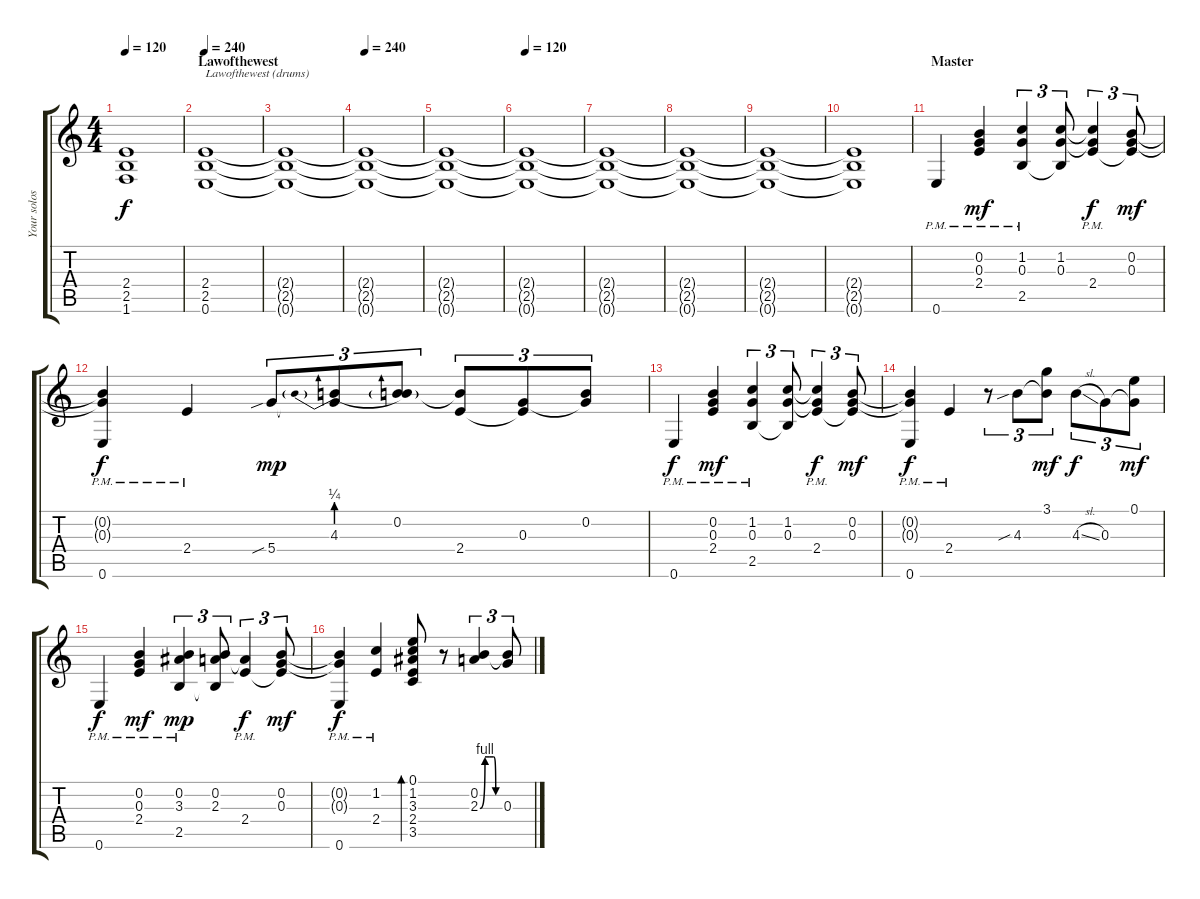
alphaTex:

\track ("Your solos here!" "Your solos") {instrument distortionguitar}
\staff {score tabs}
\tuning (E4 B3 G3 D3 A2 E2) {hide}
\ts (4 4)
\tempo 120
\clef g2
\ks c
(2.4{t} 2.5{t} 1.6{t}).1{dy f} |
\section ("" "Lawofthewest")
\tempo 240
(2.4 2.5 0.6).1{txt "Lawofthewest (drums)" volume 13} |
(2.4{t} 2.5{t} 0.6{t}).1 |
\tempo 240
(2.4{t} 2.5{t} 0.6{t}).1 |
(2.4{t} 2.5{t} 0.6{t}).1 |
\tempo 120
(2.4{t} 2.5{t} 0.6{t}).1 |
(2.4{t} 2.5{t} 0.6{t}).1 |
(2.4{t} 2.5{t} 0.6{t}).1 |
(2.4{t} 2.5{t} 0.6{t}).1 |
(2.4{t} 2.5{t} 0.6{t}).1 |
\section ("" "Master")
0.6{pm}.4{volume 13 instrument electricguitarjazz} (0.2 0.3 2.4{pm}).4{dy mf} (1.2 0.3 2.5{pm}).4{tu (3 2)} (1.2 0.3 2.5{t}).8{tu (3 2)} (1.2{t} 0.3{t} 2.4{pm}).4{tu (3 2) dy f} (0.2 0.3 2.4{t}).8{tu (3 2) dy mf} |
(0.2{t} 0.3{t} 0.6{pm}).4{dy f} 2.4{pm}.4 5.4{sib}.8{tu (3 2) dy mp} (4.3{be (prebend 0 1 60 1)} 5.4{t}).8{tu (3 2)} (0.2 4.3{t}).8{tu (3 2)} (0.2{t} 2.4).8{tu (3 2)} (0.3 2.4{t}).8{tu (3 2)} (0.2 0.3{t}).8{tu (3 2)} |
0.6{pm}.4{dy f} (0.2 0.3 2.4{pm}).4{dy mf} (1.2 0.3 2.5{pm}).4{tu (3 2)} (1.2 0.3 2.5{t}).8{tu (3 2)} (1.2{t} 0.3{t} 2.4{pm}).4{tu (3 2) dy f} (0.2 0.3 2.4{t}).8{tu (3 2) dy mf} |
(0.2{t} 0.3{t} 0.6{pm}).4{dy f} 2.4{pm}.4 r.8{tu (3 2)} 4.3{sib}.8{tu (3 2)} (3.1 4.3{t}).8{tu (3 2) dy mf} 4.3{sl}.8{tu (3 2) dy f} 0.3.8{tu (3 2)} (0.1 0.3{t}).8{tu (3 2) dy mf} |
0.6{pm}.4{dy f} (0.2 0.3 2.4{pm}).4{dy mf} (0.2 3.3 2.5{pm}).4{tu (3 2) dy mp} (0.2 2.3 2.5{t}).8{tu (3 2)} (2.3{t} 2.4{pm}).4{tu (3 2) dy f} (0.2 0.3 2.4{t}).8{tu (3 2) dy mf} |
(0.2{t} 0.3{t} 0.6{pm}).4{dy f} (1.2 2.4{pm}).4 (0.1 1.2 3.3 2.4 3.5).8{bd 60} r.8 (0.2 2.3{be (custom 0 0 15 4 30 4 42 4 48 0 60 0)}).4{tu (3 2)} (0.2{t} 0.3).8{tu (3 2)}
